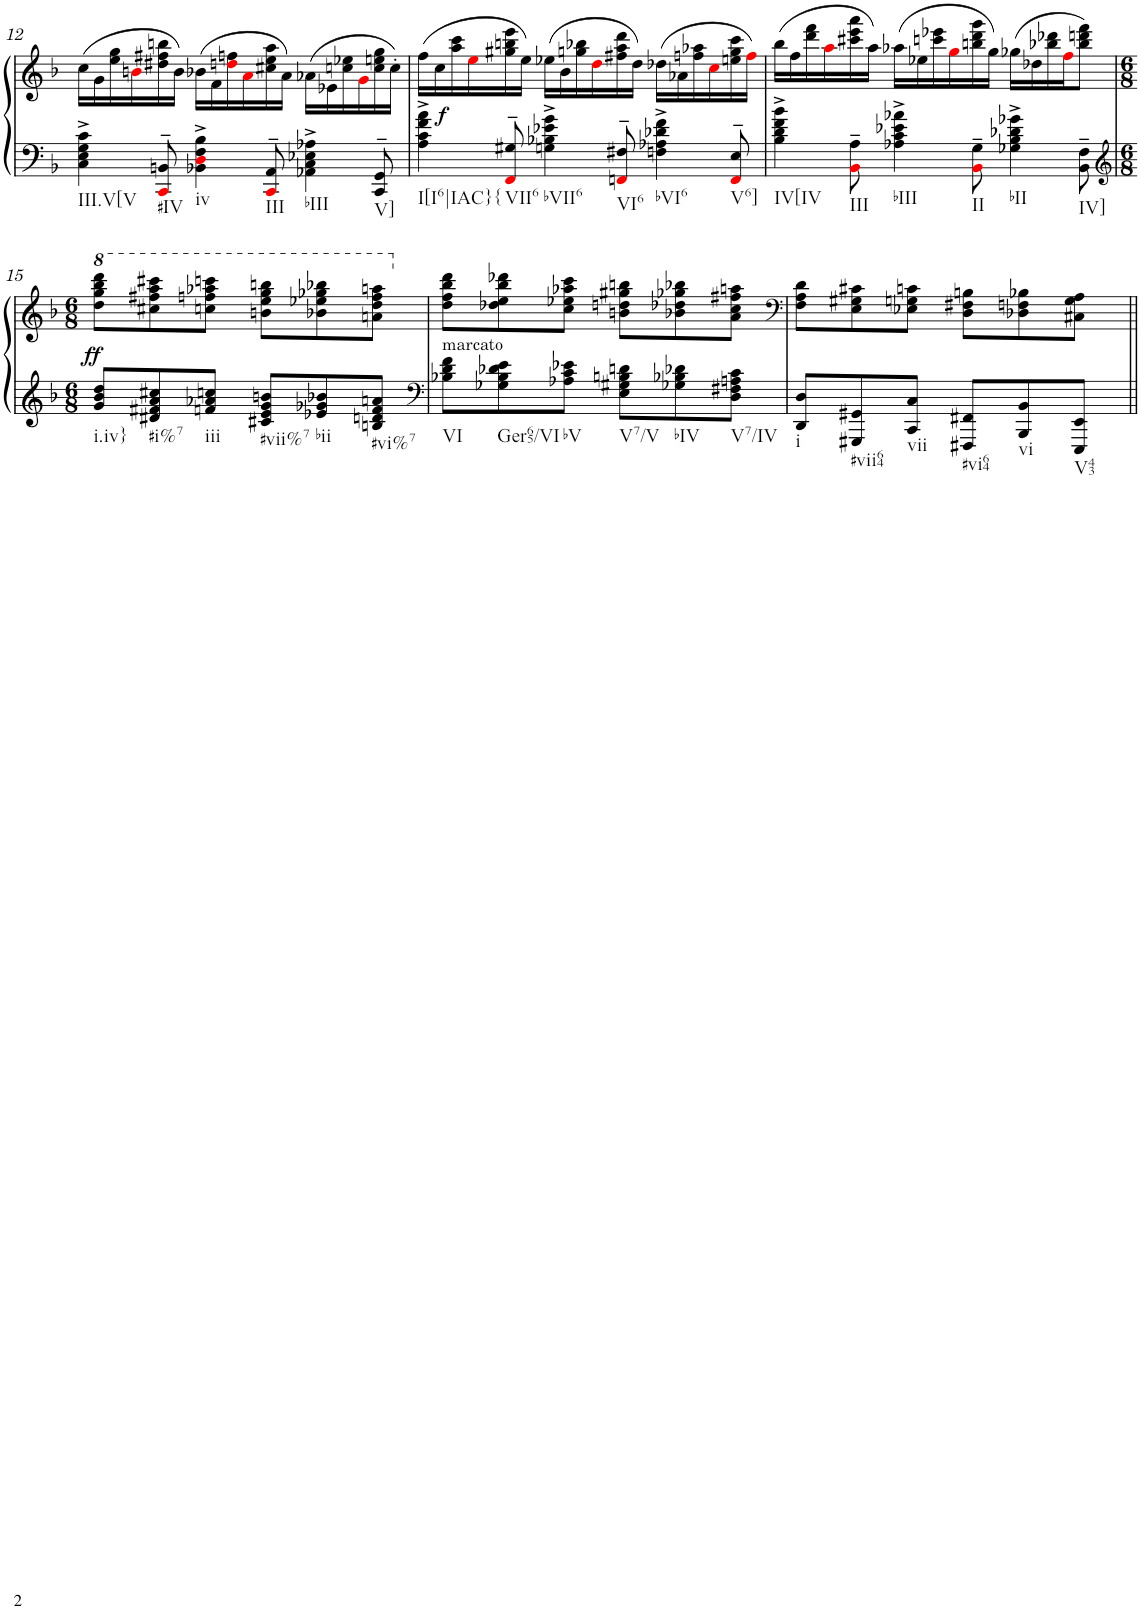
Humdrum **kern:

**kern	**kern	**dynam
*part1	*part1	*part1
*staff2	*staff1	*staff1/2
*I"Klavier	*	*
!!LO:PB:g=z
*clefF4	*clefG2	*
*k[b-]	*k[b-]	*
*M9/8	*M9/8	*
=12	=12	=12
!LO:TX:b:t=III.V[V	!	!
4C\^ 4E\^ 4G\^ 4c\^	(16cc\LL	.
.	16g\	.
.	16ee\ 16gg\	.
.	16bni\	.
!LO:TX:b:t=#IV	!	!
8CCi/~> 8BBn/~>	16dd#X\ 16ff#X\ 16bbn\	.
.	16b\JJ)	.
!LO:TX:b:t=iv	!	!
4BB-X\^ 4Di\^ 4F\^ 4B-\^	(16b-X\LL	.
.	16f\	.
.	16ddni\ 16ffn\	.
.	16ai\	.
!LO:TX:b:t=III	!	!
8CCi/~> 8AA/~>	16cc#X\ 16ee\ 16aa\	.
.	16a\JJ)	.
!LO:TX:b:t=bIII	!	!
4AA-X\^ 4C\^ 4E-X\^ 4A-X\^	(16a-X\LL	.
.	16e-X\	.
.	16ccn\ 16ee-X\	.
.	16gi\	.
!LO:TX:b:t=V]	!	!
8CC/~> 8GG/~>	16cc\ 16een\ 16gg\	.
.	16cc'\JJ)	.
=13	=13	=13
!LO:TX:b:t=I[I6|IAC}{	!	!
!	!	!LO:DY:a=2
4A\^ 4c\^ 4f\^ 4a\^	(16ff\LL	f
.	16cc\	.
.	16aa\ 16ccc\	.
.	16eei\	.
!LO:TX:b:t=VII6	!	!
8FFi/~> 8G#X/~>	16gg#X\ 16bbn\ 16eee\	.
.	16ee\JJ)	.
!LO:TX:b:t=bVII6	!	!
4Gn\^ 4B-X\^ 4e-X\^ 4g\^	(16ee-X\LL	.
.	16b-\	.
.	16ggn\ 16bb-X\	.
.	16ddi\	.
!LO:TX:b:t=VI6	!	!
8FFni/~> 8F#X/~>	16ff#X\ 16aa\ 16ddd\	.
.	16dd\JJ)	.
!LO:TX:b:t=bVI6	!	!
4Fn\^ 4A-X\^ 4d-X\^ 4f\^	(16dd-X\LL	.
.	16a-X\	.
.	16ffn\ 16aa-X\	.
.	16cci\	.
!LO:TX:b:t=V6]	!	!
8FFi/~> 8E/~>	16een\ 16gg\ 16ccc\	.
.	16ffi\JJ)	.
=14	=14	=14
!LO:TX:b:t=IV[IV	!	!
4B-\^ 4d\^ 4f\^ 4b-\^	(16bb-\LL	.
.	16ff\	.
.	16ddd\ 16fff\	.
.	16aai\	.
!LO:TX:b:t=III	!	!
8BB-i\~> 8A\~>	16ccc#X\ 16eee\ 16aaa\	.
.	16aa\JJ)	.
!LO:TX:b:t=bIII	!	!
4A-X\^ 4c\^ 4e-X\^ 4a-X\^	(16aa-X\LL	.
.	16ee-X\	.
.	16cccn\ 16eee-X\	.
.	16ggi\	.
!LO:TX:b:t=II	!	!
8BB-i\~> 8G\~>	16bbn\ 16ddd\ 16ggg\	.
.	16gg\JJ)	.
!LO:TX:b:t=bII	!	!
4G-X\^ 4B-\^ 4d-X\^ 4g-X\^	(16gg-X\LL	.
.	16dd-X\	.
.	16bb-X\ 16ddd-X\	.
.	16ffi\J	.
!LO:TX:b:t=IV]	!	!
8BB-\~> 8F\~>	8bb-\ 8dddn\ 8fff\J)	.
!!LO:LB:g=z
=15	=15	=15
*clefG2	*	*
*M6/8	*M6/8	*
!LO:TX:b:t=i.iv}	!	!
!	!	!LO:DY:a=2
8g/ 8b-/ 8dd/L	8ddd\ 8ggg\ 8bbb-\ 8dddd\L	ff
!LO:TX:b:t=#i%7	!	!
8d#X/ 8f#X/ 8a/ 8cc#X/	8ccc#X\ 8fff#X\ 8aaa\ 8cccc#X\	.
!LO:TX:b:t=iii	!	!
8fn/ 8a-X/ 8ccn/J	8cccn\ 8fffn\ 8aaa-X\ 8ccccn\J	.
!LO:TX:b:t=#vii%7	!	!
8c#X/ 8e/ 8g/ 8bn/L	8bbn\ 8eee\ 8ggg\ 8bbbn\L	.
!LO:TX:b:t=bii	!	!
8e-X/ 8g-X/ 8b-X/	8bb-X\ 8eee-X\ 8ggg-X\ 8bbb-X\	.
!LO:TX:b:t=#vi%7	!	!
8Bn/ 8dn/ 8f/ 8an/J	8aan\ 8ddd\ 8fff\ 8aaan\J	.
=16	=16	=16
*clefF4	*	*
!LO:TX:a:t=marcato	!	!
!LO:TX:b:t=VI	!	!
8B-X\ 8d\ 8f\L	8dd\ 8ff\ 8bb-\ 8ddd\L	.
!LO:TX:b:t=Ger65/VI	!	!
8G-X\ 8B-\ 8d-X\ 8e\	8dd-X\ 8ee\ 8bb-\ 8ddd-X\	.
!LO:TX:b:t=bV	!	!
8A-X\ 8c\ 8e-X\J	8cc\ 8ee-X\ 8aa-X\ 8ccc\J	.
!LO:TX:b:t=V7/V	!	!
8E\ 8G#X\ 8Bn\ 8dn\L	8bn\ 8ddn\ 8gg#X\ 8bbn\L	.
!LO:TX:b:t=bIV	!	!
8G-X\ 8B-X\ 8d-X\	8b-X\ 8dd-X\ 8gg-X\ 8bb-X\	.
!LO:TX:b:t=V7/IV	!	!
8D\ 8F#X\ 8An\ 8c\J	8a\ 8cc\ 8ff#X\ 8aan\J	.
=17	=17	=17
*	*clefF4	*
!LO:TX:b:t=i	!	!
8DD/ 8D/L	8F\ 8A\ 8d\L	.
!LO:TX:b:t=#vii64	!	!
8GGG#X/ 8GG#X/	8E\ 8G#X\ 8c#X\	.
!LO:TX:b:t=vii	!	!
8CC/ 8C/J	8E-X\ 8Gn\ 8cn\J	.
!LO:TX:b:t=#vi64	!	!
8FFF#X/ 8FF#X/L	8D\ 8F#X\ 8Bn\L	.
!LO:TX:b:t=vi	!	!
8BBB-/ 8BB-/	8D-X\ 8Fn\ 8B-X\	.
!LO:TX:b:t=V43	!	!
8EEE/ 8EE/J	8C#X\ 8G\ 8A\J	.
=||	=||	=||
*-	*-	*-
